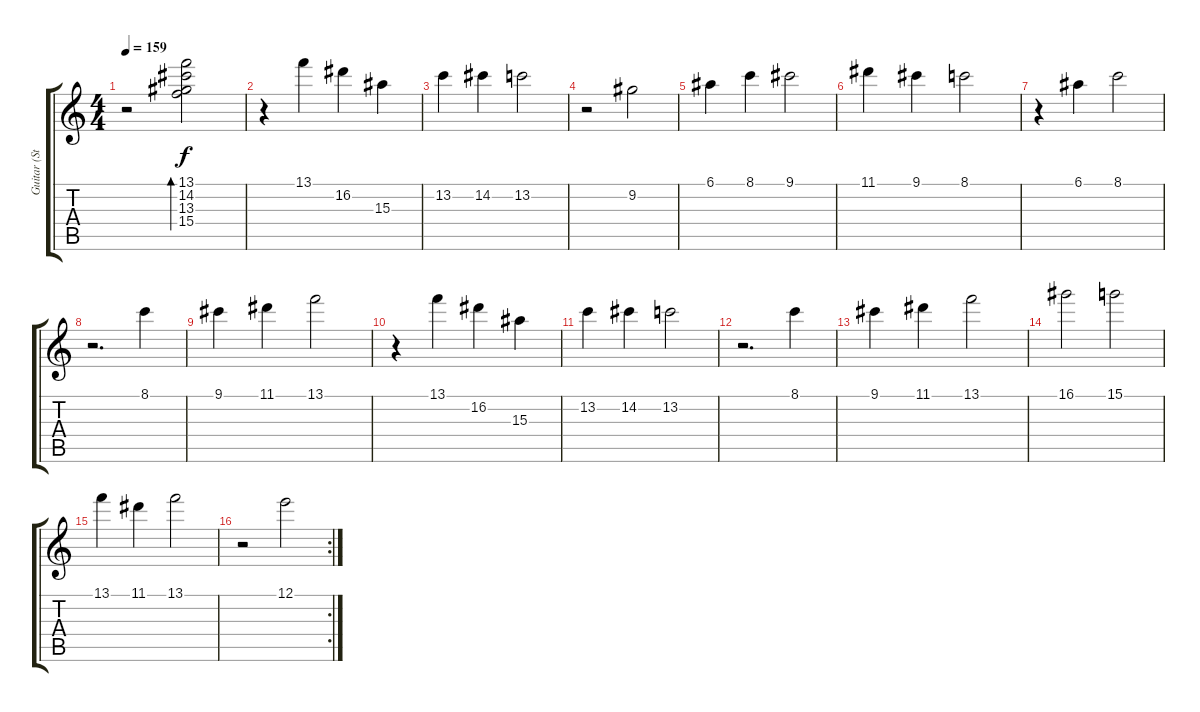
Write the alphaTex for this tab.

\track ("Guitar (Steel)" "Guitar (St") {instrument acousticguitarsteel}
\staff {score tabs}
\tuning (E4 B3 G3 D3 A2 E2) {hide}
\ts (4 4)
\tempo 159
\clef g2
\ks c
r.2{dy f} (13.1 14.2 13.3 15.4).2{bd 480} |
r.4 13.1.4 16.2.4 15.3.4 |
13.2.4 14.2.4 13.2.2 |
r.2 9.2.2 |
6.1.4 8.1.4 9.1.2 |
11.1.4 9.1.4 8.1.2 |
r.4 6.1.4 8.1.2 |
r.2{d} 8.1.4 |
9.1.4 11.1.4 13.1.2 |
r.4 13.1.4 16.2.4 15.3.4 |
13.2.4 14.2.4 13.2.2 |
r.2{d} 8.1.4 |
9.1.4 11.1.4 13.1.2 |
16.1.2 15.1.2 |
13.1.4 11.1.4 13.1.2 |
\rc 2
r.2 12.1.2
